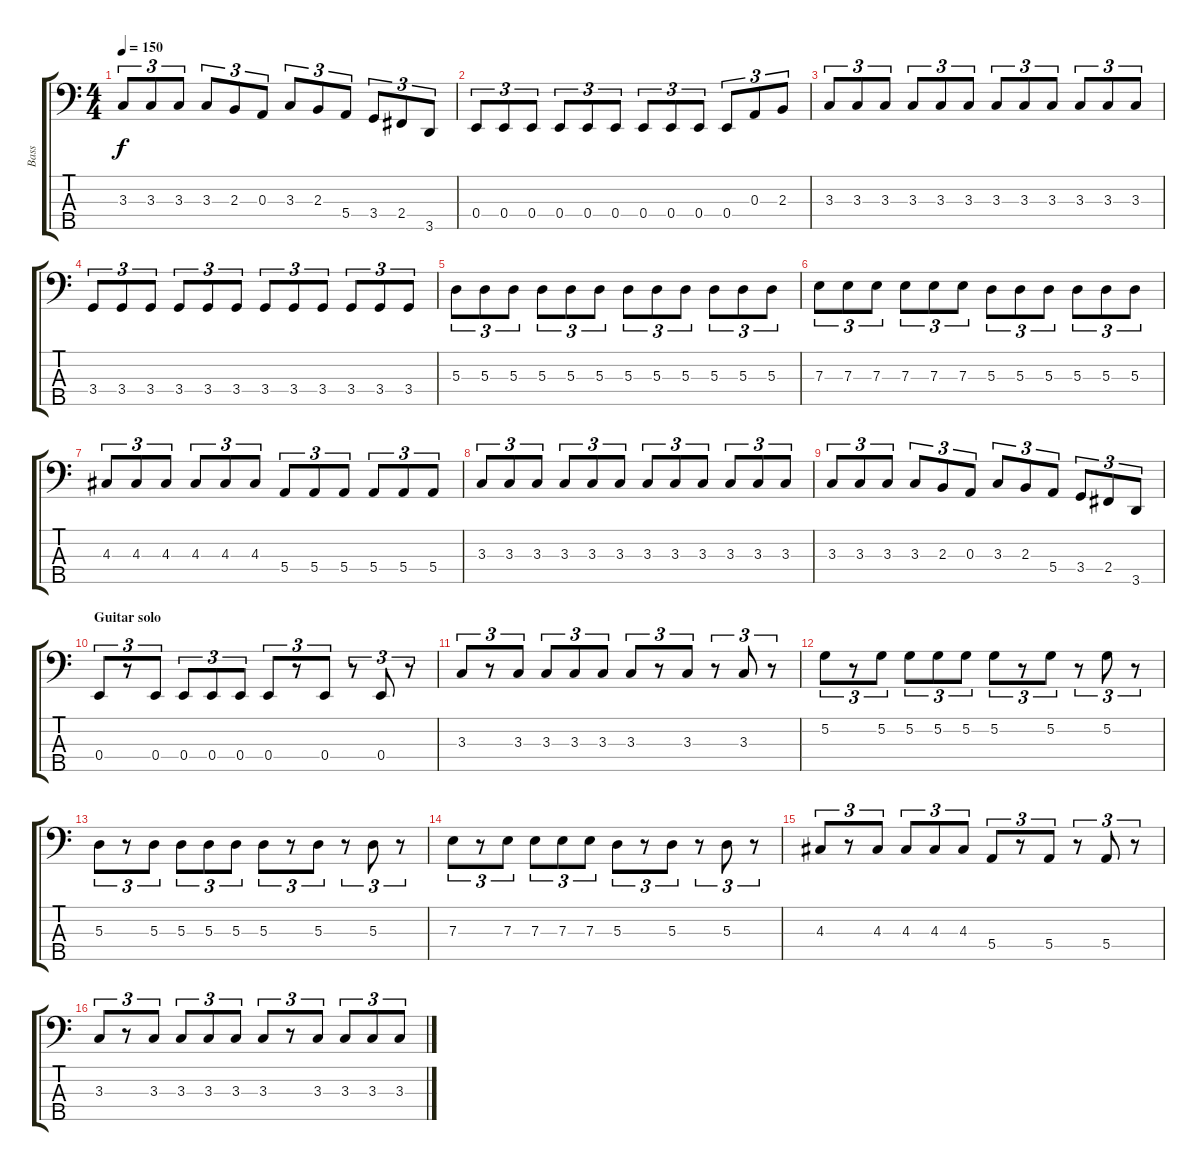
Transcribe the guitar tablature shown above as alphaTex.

\track ("Bass" "Bass") {instrument electricbassfinger}
\staff {score tabs}
\tuning (G2 D2 A1 E1 B0) {hide}
\ts (4 4)
\tempo 150
\clef f4
\ks c
3.3.8{tu (3 2) dy f} 3.3.8{tu (3 2)} 3.3.8{tu (3 2)} 3.3.8{tu (3 2)} 2.3.8{tu (3 2)} 0.3.8{tu (3 2)} 3.3.8{tu (3 2)} 2.3.8{tu (3 2)} 5.4.8{tu (3 2)} 3.4.8{tu (3 2)} 2.4.8{tu (3 2)} 3.5.8{tu (3 2)} |
0.4.8{tu (3 2)} 0.4.8{tu (3 2)} 0.4.8{tu (3 2)} 0.4.8{tu (3 2)} 0.4.8{tu (3 2)} 0.4.8{tu (3 2)} 0.4.8{tu (3 2)} 0.4.8{tu (3 2)} 0.4.8{tu (3 2)} 0.4.8{tu (3 2)} 0.3.8{tu (3 2)} 2.3.8{tu (3 2)} |
3.3.8{tu (3 2)} 3.3.8{tu (3 2)} 3.3.8{tu (3 2)} 3.3.8{tu (3 2)} 3.3.8{tu (3 2)} 3.3.8{tu (3 2)} 3.3.8{tu (3 2)} 3.3.8{tu (3 2)} 3.3.8{tu (3 2)} 3.3.8{tu (3 2)} 3.3.8{tu (3 2)} 3.3.8{tu (3 2)} |
3.4.8{tu (3 2)} 3.4.8{tu (3 2)} 3.4.8{tu (3 2)} 3.4.8{tu (3 2)} 3.4.8{tu (3 2)} 3.4.8{tu (3 2)} 3.4.8{tu (3 2)} 3.4.8{tu (3 2)} 3.4.8{tu (3 2)} 3.4.8{tu (3 2)} 3.4.8{tu (3 2)} 3.4.8{tu (3 2)} |
5.3.8{tu (3 2)} 5.3.8{tu (3 2)} 5.3.8{tu (3 2)} 5.3.8{tu (3 2)} 5.3.8{tu (3 2)} 5.3.8{tu (3 2)} 5.3.8{tu (3 2)} 5.3.8{tu (3 2)} 5.3.8{tu (3 2)} 5.3.8{tu (3 2)} 5.3.8{tu (3 2)} 5.3.8{tu (3 2)} |
7.3.8{tu (3 2)} 7.3.8{tu (3 2)} 7.3.8{tu (3 2)} 7.3.8{tu (3 2)} 7.3.8{tu (3 2)} 7.3.8{tu (3 2)} 5.3.8{tu (3 2)} 5.3.8{tu (3 2)} 5.3.8{tu (3 2)} 5.3.8{tu (3 2)} 5.3.8{tu (3 2)} 5.3.8{tu (3 2)} |
4.3.8{tu (3 2)} 4.3.8{tu (3 2)} 4.3.8{tu (3 2)} 4.3.8{tu (3 2)} 4.3.8{tu (3 2)} 4.3.8{tu (3 2)} 5.4.8{tu (3 2)} 5.4.8{tu (3 2)} 5.4.8{tu (3 2)} 5.4.8{tu (3 2)} 5.4.8{tu (3 2)} 5.4.8{tu (3 2)} |
3.3.8{tu (3 2)} 3.3.8{tu (3 2)} 3.3.8{tu (3 2)} 3.3.8{tu (3 2)} 3.3.8{tu (3 2)} 3.3.8{tu (3 2)} 3.3.8{tu (3 2)} 3.3.8{tu (3 2)} 3.3.8{tu (3 2)} 3.3.8{tu (3 2)} 3.3.8{tu (3 2)} 3.3.8{tu (3 2)} |
3.3.8{tu (3 2)} 3.3.8{tu (3 2)} 3.3.8{tu (3 2)} 3.3.8{tu (3 2)} 2.3.8{tu (3 2)} 0.3.8{tu (3 2)} 3.3.8{tu (3 2)} 2.3.8{tu (3 2)} 5.4.8{tu (3 2)} 3.4.8{tu (3 2)} 2.4.8{tu (3 2)} 3.5.8{tu (3 2)} |
\section ("" "Guitar solo")
0.4.8{tu (3 2)} r.8{tu (3 2)} 0.4.8{tu (3 2)} 0.4.8{tu (3 2)} 0.4.8{tu (3 2)} 0.4.8{tu (3 2)} 0.4.8{tu (3 2)} r.8{tu (3 2)} 0.4.8{tu (3 2)} r.8{tu (3 2)} 0.4.8{tu (3 2)} r.8{tu (3 2)} |
3.3.8{tu (3 2)} r.8{tu (3 2)} 3.3.8{tu (3 2)} 3.3.8{tu (3 2)} 3.3.8{tu (3 2)} 3.3.8{tu (3 2)} 3.3.8{tu (3 2)} r.8{tu (3 2)} 3.3.8{tu (3 2)} r.8{tu (3 2)} 3.3.8{tu (3 2)} r.8{tu (3 2)} |
5.2.8{tu (3 2)} r.8{tu (3 2)} 5.2.8{tu (3 2)} 5.2.8{tu (3 2)} 5.2.8{tu (3 2)} 5.2.8{tu (3 2)} 5.2.8{tu (3 2)} r.8{tu (3 2)} 5.2.8{tu (3 2)} r.8{tu (3 2)} 5.2.8{tu (3 2)} r.8{tu (3 2)} |
5.3.8{tu (3 2)} r.8{tu (3 2)} 5.3.8{tu (3 2)} 5.3.8{tu (3 2)} 5.3.8{tu (3 2)} 5.3.8{tu (3 2)} 5.3.8{tu (3 2)} r.8{tu (3 2)} 5.3.8{tu (3 2)} r.8{tu (3 2)} 5.3.8{tu (3 2)} r.8{tu (3 2)} |
7.3.8{tu (3 2)} r.8{tu (3 2)} 7.3.8{tu (3 2)} 7.3.8{tu (3 2)} 7.3.8{tu (3 2)} 7.3.8{tu (3 2)} 5.3.8{tu (3 2)} r.8{tu (3 2)} 5.3.8{tu (3 2)} r.8{tu (3 2)} 5.3.8{tu (3 2)} r.8{tu (3 2)} |
4.3.8{tu (3 2)} r.8{tu (3 2)} 4.3.8{tu (3 2)} 4.3.8{tu (3 2)} 4.3.8{tu (3 2)} 4.3.8{tu (3 2)} 5.4.8{tu (3 2)} r.8{tu (3 2)} 5.4.8{tu (3 2)} r.8{tu (3 2)} 5.4.8{tu (3 2)} r.8{tu (3 2)} |
3.3.8{tu (3 2)} r.8{tu (3 2)} 3.3.8{tu (3 2)} 3.3.8{tu (3 2)} 3.3.8{tu (3 2)} 3.3.8{tu (3 2)} 3.3.8{tu (3 2)} r.8{tu (3 2)} 3.3.8{tu (3 2)} 3.3.8{tu (3 2)} 3.3.8{tu (3 2)} 3.3.8{tu (3 2)}
